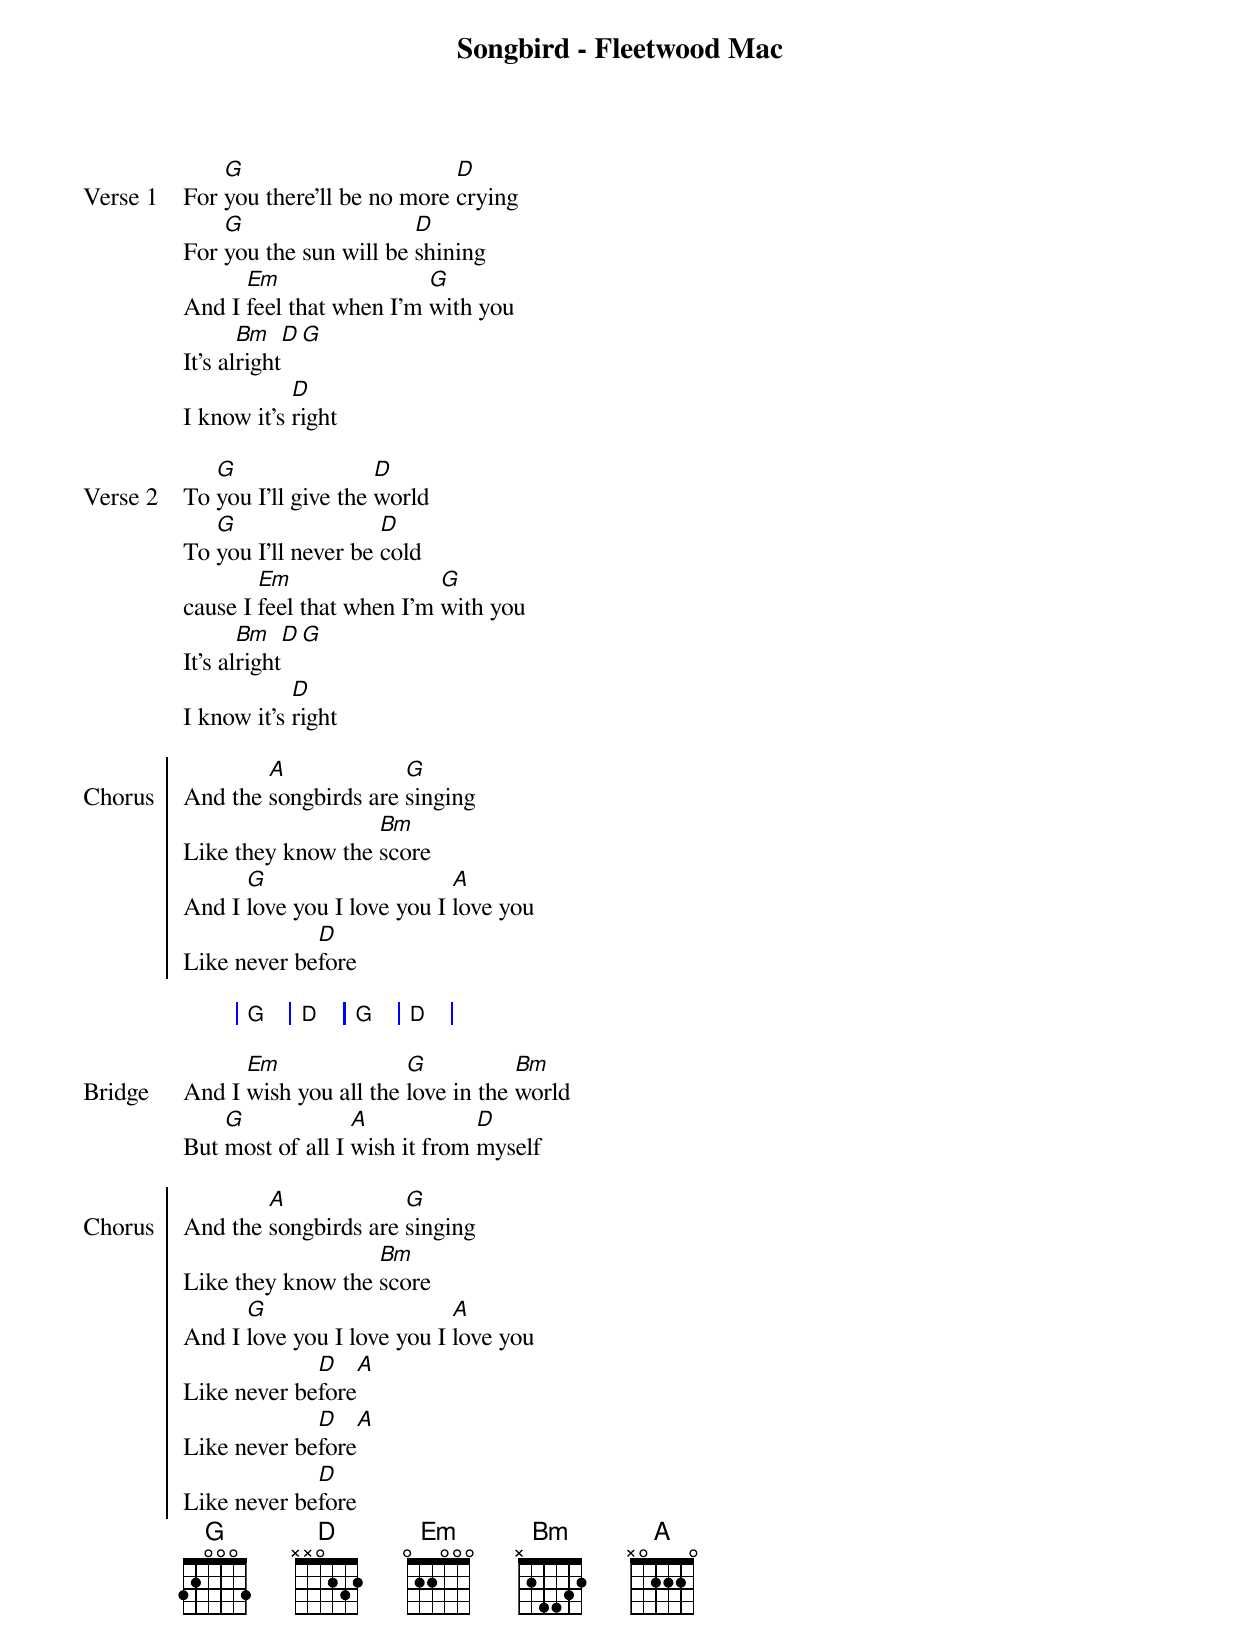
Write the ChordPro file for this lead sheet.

{t:Songbird - Fleetwood Mac}

{transpose: -3}

{start_of_verse:Verse 1}
For [Bb]you there'll be no more [F]crying
For [Bb]you the sun will be [F]shining
And I [Gm]feel that when I'm [Bb]with you
It's al[Dm]right[F][Bb]
I know it's [F]right
{end_of_verse}

{start_of_verse:Verse 2}
To [Bb]you I'll give the [F]world
To [Bb]you I'll never be [F]cold
cause I [Gm]feel that when I'm [Bb]with you
It's al[Dm]right[F][Bb]
I know it's [F]right
{end_of_verse}

{start_of_chorus:Chorus}
And the [C]songbirds are [Bb]singing
Like they know the [Dm]score
And I [Bb]love you I love you I [C]love you
Like never be[F]fore
{end_of_chorus}

{start_of_grid}
| Bb | F | Bb | F |
{end_of_grid}

{start_of_bridge:Bridge}
And I [Gm]wish you all the [Bb]love in the [Dm]world
But [Bb]most of all I [C]wish it from [F]myself
{end_of_bridge}

{start_of_chorus:Chorus}
And the [C]songbirds are [Bb]singing
Like they know the [Dm]score
And I [Bb]love you I love you I [C]love you
Like never be[F]fore[C]
Like never be[F]fore[C]
Like never be[F]fore
{end_of_chorus}
